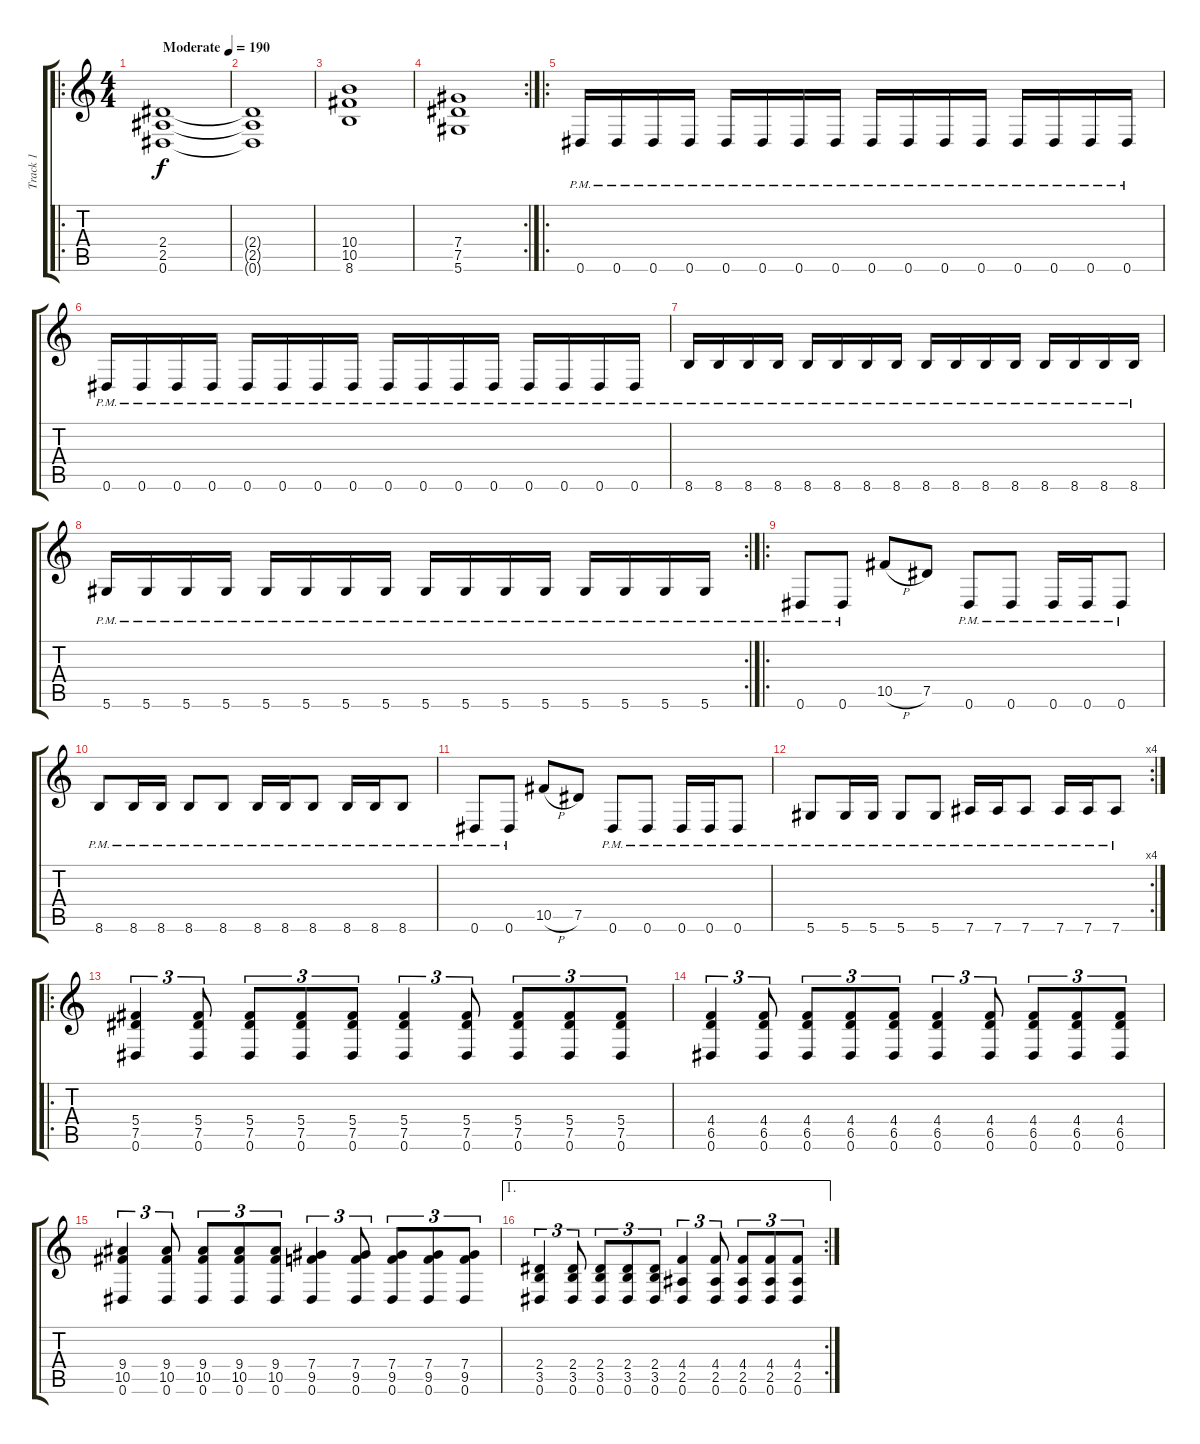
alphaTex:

\track ("Track 1" "Track 1") {instrument distortionguitar}
\staff {score tabs}
\tuning (Eb4 Bb3 Gb3 Db3 Ab2 Eb2) {hide}
\ro
\ts (4 4)
\tempo (190 "Moderate")
\clef g2
\ks c
(2.4 2.5 0.6).1{dy f instrument distortionguitar} |
(2.4{t} 2.5{t} 0.6{t}).1 |
(10.4 10.5 8.6).1 |
\rc 2
(7.4 7.5 5.6).1 |
\ro
0.6{pm}.16 0.6{pm}.16 0.6{pm}.16 0.6{pm}.16 0.6{pm}.16 0.6{pm}.16 0.6{pm}.16 0.6{pm}.16 0.6{pm}.16 0.6{pm}.16 0.6{pm}.16 0.6{pm}.16 0.6{pm}.16 0.6{pm}.16 0.6{pm}.16 0.6{pm}.16 |
0.6{pm}.16 0.6{pm}.16 0.6{pm}.16 0.6{pm}.16 0.6{pm}.16 0.6{pm}.16 0.6{pm}.16 0.6{pm}.16 0.6{pm}.16 0.6{pm}.16 0.6{pm}.16 0.6{pm}.16 0.6{pm}.16 0.6{pm}.16 0.6{pm}.16 0.6{pm}.16 |
8.6{pm}.16 8.6{pm}.16 8.6{pm}.16 8.6{pm}.16 8.6{pm}.16 8.6{pm}.16 8.6{pm}.16 8.6{pm}.16 8.6{pm}.16 8.6{pm}.16 8.6{pm}.16 8.6{pm}.16 8.6{pm}.16 8.6{pm}.16 8.6{pm}.16 8.6{pm}.16 |
\rc 2
5.6{pm}.16 5.6{pm}.16 5.6{pm}.16 5.6{pm}.16 5.6{pm}.16 5.6{pm}.16 5.6{pm}.16 5.6{pm}.16 5.6{pm}.16 5.6{pm}.16 5.6{pm}.16 5.6{pm}.16 5.6{pm}.16 5.6{pm}.16 5.6{pm}.16 5.6{pm}.16 |
\ro
0.6{pm}.8 0.6{pm}.8 10.5{h}.8 7.5.8 0.6{pm}.8 0.6{pm}.8 0.6{pm}.16 0.6{pm}.16 0.6{pm}.8 |
8.6{pm}.8 8.6{pm}.16 8.6{pm}.16 8.6{pm}.8 8.6{pm}.8 8.6{pm}.16 8.6{pm}.16 8.6{pm}.8 8.6{pm}.16 8.6{pm}.16 8.6{pm}.8 |
0.6{pm}.8 0.6{pm}.8 10.5{h}.8 7.5.8 0.6{pm}.8 0.6{pm}.8 0.6{pm}.16 0.6{pm}.16 0.6{pm}.8 |
\rc 4
5.6{pm}.8 5.6{pm}.16 5.6{pm}.16 5.6{pm}.8 5.6{pm}.8 7.6{pm}.16 7.6{pm}.16 7.6{pm}.8 7.6{pm}.16 7.6{pm}.16 7.6{pm}.8 |
\ro
(5.4 7.5 0.6).4{tu (3 2) instrument electricguitarjazz} (5.4 7.5 0.6).8{tu (3 2)} (5.4 7.5 0.6).8{tu (3 2)} (5.4 7.5 0.6).8{tu (3 2)} (5.4 7.5 0.6).8{tu (3 2)} (5.4 7.5 0.6).4{tu (3 2)} (5.4 7.5 0.6).8{tu (3 2)} (5.4 7.5 0.6).8{tu (3 2)} (5.4 7.5 0.6).8{tu (3 2)} (5.4 7.5 0.6).8{tu (3 2)} |
(4.4 6.5 0.6).4{tu (3 2)} (4.4 6.5 0.6).8{tu (3 2)} (4.4 6.5 0.6).8{tu (3 2)} (4.4 6.5 0.6).8{tu (3 2)} (4.4 6.5 0.6).8{tu (3 2)} (4.4 6.5 0.6).4{tu (3 2)} (4.4 6.5 0.6).8{tu (3 2)} (4.4 6.5 0.6).8{tu (3 2)} (4.4 6.5 0.6).8{tu (3 2)} (4.4 6.5 0.6).8{tu (3 2)} |
(9.4 10.5 0.6).4{tu (3 2)} (9.4 10.5 0.6).8{tu (3 2)} (9.4 10.5 0.6).8{tu (3 2)} (9.4 10.5 0.6).8{tu (3 2)} (9.4 10.5 0.6).8{tu (3 2)} (7.4 9.5 0.6).4{tu (3 2)} (7.4 9.5 0.6).8{tu (3 2)} (7.4 9.5 0.6).8{tu (3 2)} (7.4 9.5 0.6).8{tu (3 2)} (7.4 9.5 0.6).8{tu (3 2)} |
\ae 1
\rc 2
(2.4 3.5 0.6).4{tu (3 2)} (2.4 3.5 0.6).8{tu (3 2)} (2.4 3.5 0.6).8{tu (3 2)} (2.4 3.5 0.6).8{tu (3 2)} (2.4 3.5 0.6).8{tu (3 2)} (4.4 2.5 0.6).4{tu (3 2)} (4.4 2.5 0.6).8{tu (3 2)} (4.4 2.5 0.6).8{tu (3 2)} (4.4 2.5 0.6).8{tu (3 2)} (4.4 2.5 0.6).8{tu (3 2)}
